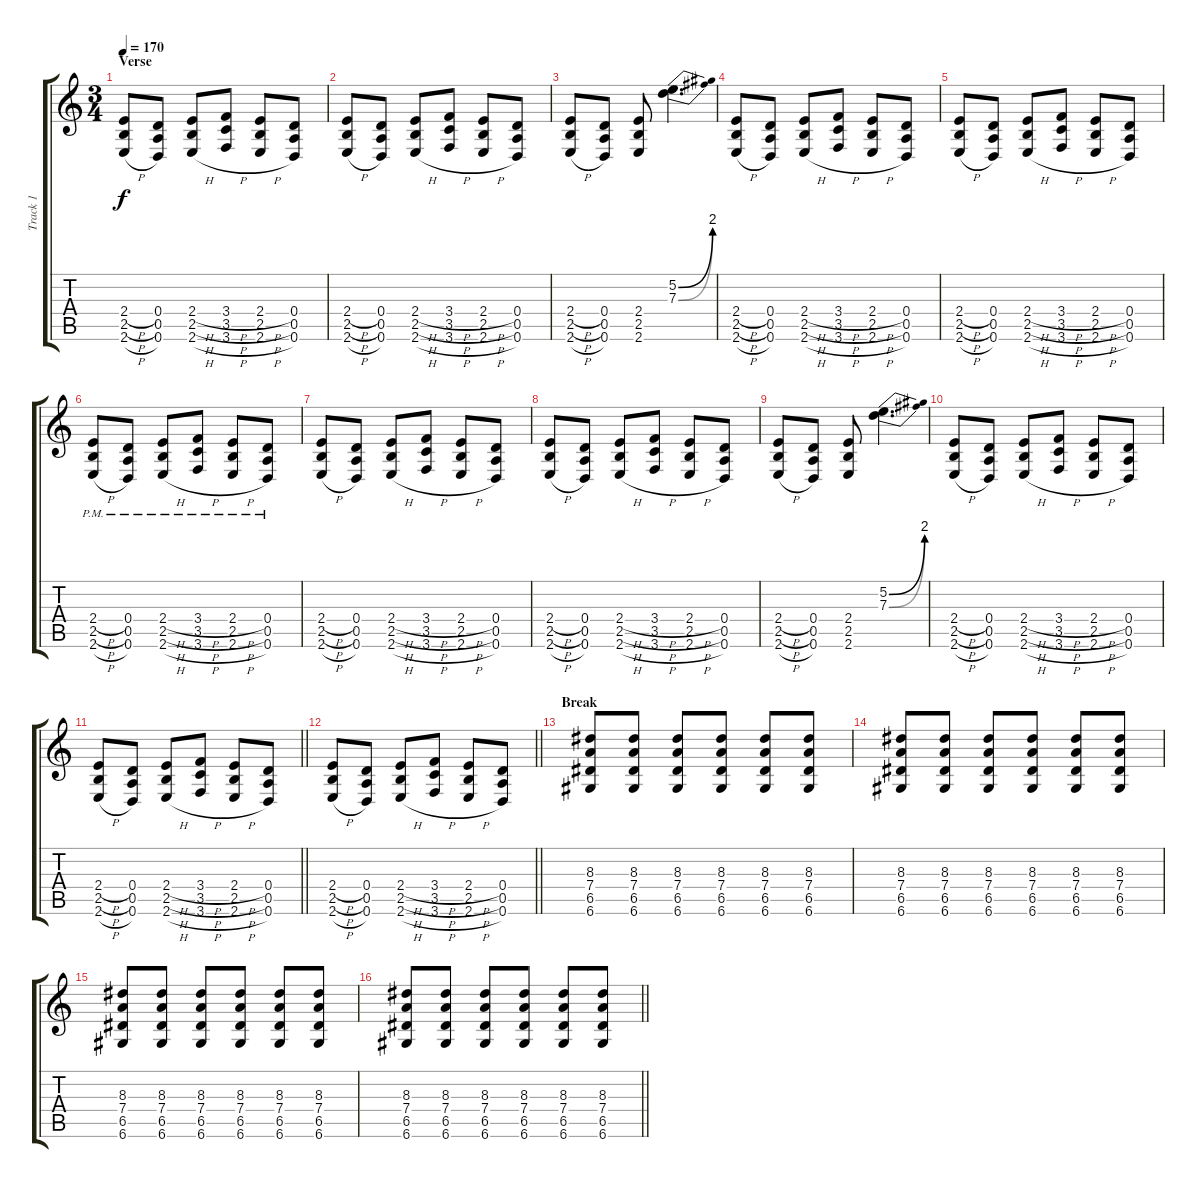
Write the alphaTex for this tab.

\track ("Track 1" "Track 1") {instrument distortionguitar}
\staff {score tabs}
\tuning (E4 B3 G3 D3 A2 D2) {hide}
\ts (3 4)
\section ("" "Verse")
\tempo 170
\clef g2
\ks c
(2.4{h} 2.5{h} 2.6{h}).8{dy f} (0.4 0.5 0.6).8 (2.4{h} 2.5{h} 2.6{h}).8 (3.4{h} 3.5{h} 3.6{h}).8 (2.4{h} 2.5{h} 2.6{h}).8 (0.4 0.5 0.6).8 |
(2.4{h} 2.5{h} 2.6{h}).8 (0.4 0.5 0.6).8 (2.4{h} 2.5{h} 2.6{h}).8 (3.4{h} 3.5{h} 3.6{h}).8 (2.4{h} 2.5{h} 2.6{h}).8 (0.4 0.5 0.6).8 |
(2.4{h} 2.5{h} 2.6{h}).8 (0.4 0.5 0.6).8 (2.4 2.5 2.6).8 (5.2{be (bend 0 0 60 8)} 7.3{be (bend 0 0 60 8)}).4{d} |
(2.4{h} 2.5{h} 2.6{h}).8 (0.4 0.5 0.6).8 (2.4{h} 2.5{h} 2.6{h}).8 (3.4{h} 3.5{h} 3.6{h}).8 (2.4{h} 2.5{h} 2.6{h}).8 (0.4 0.5 0.6).8 |
(2.4{h} 2.5{h} 2.6{h}).8 (0.4 0.5 0.6).8 (2.4{h} 2.5{h} 2.6{h}).8 (3.4{h} 3.5{h} 3.6{h}).8 (2.4{h} 2.5{h} 2.6{h}).8 (0.4 0.5 0.6).8 |
(2.4{h pm} 2.5{h pm} 2.6{h pm}).8 (0.4{pm} 0.5{pm} 0.6{pm}).8 (2.4{h pm} 2.5{h pm} 2.6{h pm}).8 (3.4{h pm} 3.5{h pm} 3.6{h pm}).8 (2.4{h pm} 2.5{h pm} 2.6{h pm}).8 (0.4{pm} 0.5{pm} 0.6{pm}).8 |
(2.4{h} 2.5{h} 2.6{h}).8 (0.4 0.5 0.6).8 (2.4{h} 2.5{h} 2.6{h}).8 (3.4{h} 3.5{h} 3.6{h}).8 (2.4{h} 2.5{h} 2.6{h}).8 (0.4 0.5 0.6).8 |
(2.4{h} 2.5{h} 2.6{h}).8 (0.4 0.5 0.6).8 (2.4{h} 2.5{h} 2.6{h}).8 (3.4{h} 3.5{h} 3.6{h}).8 (2.4{h} 2.5{h} 2.6{h}).8 (0.4 0.5 0.6).8 |
(2.4{h} 2.5{h} 2.6{h}).8 (0.4 0.5 0.6).8 (2.4 2.5 2.6).8 (5.2{be (bend 0 0 60 8)} 7.3{be (bend 0 0 60 8)}).4{d} |
(2.4{h} 2.5{h} 2.6{h}).8 (0.4 0.5 0.6).8 (2.4{h} 2.5{h} 2.6{h}).8 (3.4{h} 3.5{h} 3.6{h}).8 (2.4{h} 2.5{h} 2.6{h}).8 (0.4 0.5 0.6).8 |
\barLineRight lightlight
(2.4{h} 2.5{h} 2.6{h}).8 (0.4 0.5 0.6).8 (2.4{h} 2.5{h} 2.6{h}).8 (3.4{h} 3.5{h} 3.6{h}).8 (2.4{h} 2.5{h} 2.6{h}).8 (0.4 0.5 0.6).8 |
\barLineRight lightlight
(2.4{h} 2.5{h} 2.6{h}).8 (0.4 0.5 0.6).8 (2.4{h} 2.5{h} 2.6{h}).8 (3.4{h} 3.5{h} 3.6{h}).8 (2.4{h} 2.5{h} 2.6{h}).8 (0.4 0.5 0.6).8 |
\section ("" "Break")
(8.3 7.4 6.5 6.6).8 (8.3 7.4 6.5 6.6).8 (8.3 7.4 6.5 6.6).8 (8.3 7.4 6.5 6.6).8 (8.3 7.4 6.5 6.6).8 (8.3 7.4 6.5 6.6).8 |
(8.3 7.4 6.5 6.6).8 (8.3 7.4 6.5 6.6).8 (8.3 7.4 6.5 6.6).8 (8.3 7.4 6.5 6.6).8 (8.3 7.4 6.5 6.6).8 (8.3 7.4 6.5 6.6).8 |
(8.3 7.4 6.5 6.6).8 (8.3 7.4 6.5 6.6).8 (8.3 7.4 6.5 6.6).8 (8.3 7.4 6.5 6.6).8 (8.3 7.4 6.5 6.6).8 (8.3 7.4 6.5 6.6).8 |
\barLineRight lightlight
(8.3 7.4 6.5 6.6).8 (8.3 7.4 6.5 6.6).8 (8.3 7.4 6.5 6.6).8 (8.3 7.4 6.5 6.6).8 (8.3 7.4 6.5 6.6).8 (8.3 7.4 6.5 6.6).8
